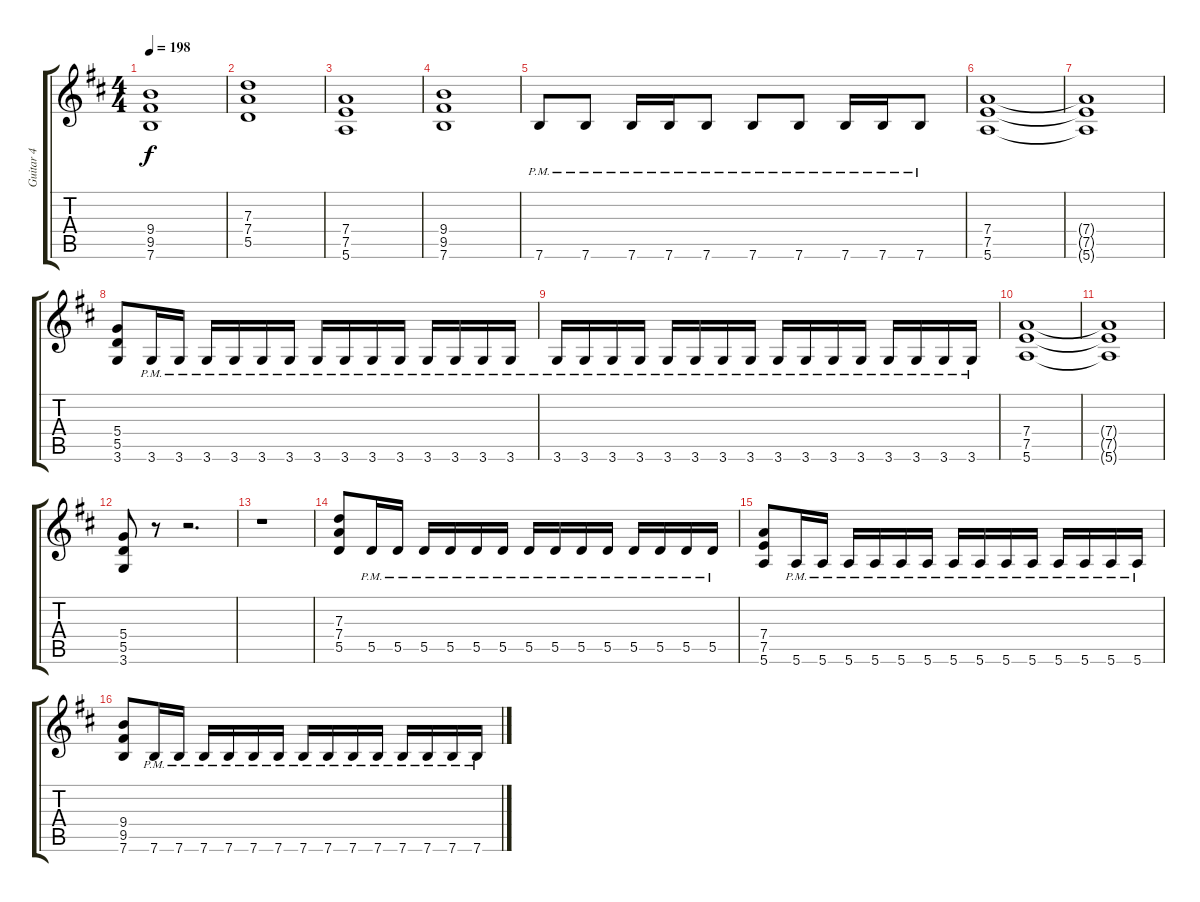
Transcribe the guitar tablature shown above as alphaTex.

\track ("Guitar 4" "Guitar 4") {instrument distortionguitar}
\staff {score tabs}
\tuning (E4 B3 G3 D3 A2 E2) {hide}
\ts (4 4)
\tempo 198
\clef g2
\ks bminor
(9.4{t} 9.5{t} 7.6{t}).1{dy f} |
(7.3 7.4 5.5).1 |
(7.4 7.5 5.6).1 |
(9.4 9.5 7.6).1 |
7.6{pm}.8 7.6{pm}.8 7.6{pm}.16 7.6{pm}.16 7.6{pm}.8 7.6{pm}.8 7.6{pm}.8 7.6{pm}.16 7.6{pm}.16 7.6{pm}.8 |
(7.4 7.5 5.6).1 |
(7.4{t} 7.5{t} 5.6{t}).1 |
(5.4 5.5 3.6).8 3.6{pm}.16 3.6{pm}.16 3.6{pm}.16 3.6{pm}.16 3.6{pm}.16 3.6{pm}.16 3.6{pm}.16 3.6{pm}.16 3.6{pm}.16 3.6{pm}.16 3.6{pm}.16 3.6{pm}.16 3.6{pm}.16 3.6{pm}.16 |
3.6{pm}.16 3.6{pm}.16 3.6{pm}.16 3.6{pm}.16 3.6{pm}.16 3.6{pm}.16 3.6{pm}.16 3.6{pm}.16 3.6{pm}.16 3.6{pm}.16 3.6{pm}.16 3.6{pm}.16 3.6{pm}.16 3.6{pm}.16 3.6{pm}.16 3.6{pm}.16 |
(7.4 7.5 5.6).1 |
(7.4{t} 7.5{t} 5.6{t}).1 |
(5.4 5.5 3.6).8 r.8 r.2{d} |
r.1 |
(7.3 7.4 5.5).8 5.5{pm}.16 5.5{pm}.16 5.5{pm}.16 5.5{pm}.16 5.5{pm}.16 5.5{pm}.16 5.5{pm}.16 5.5{pm}.16 5.5{pm}.16 5.5{pm}.16 5.5{pm}.16 5.5{pm}.16 5.5{pm}.16 5.5{pm}.16 |
(7.4 7.5 5.6).8 5.6{pm}.16 5.6{pm}.16 5.6{pm}.16 5.6{pm}.16 5.6{pm}.16 5.6{pm}.16 5.6{pm}.16 5.6{pm}.16 5.6{pm}.16 5.6{pm}.16 5.6{pm}.16 5.6{pm}.16 5.6{pm}.16 5.6{pm}.16 |
(9.4 9.5 7.6).8 7.6{pm}.16 7.6{pm}.16 7.6{pm}.16 7.6{pm}.16 7.6{pm}.16 7.6{pm}.16 7.6{pm}.16 7.6{pm}.16 7.6{pm}.16 7.6{pm}.16 7.6{pm}.16 7.6{pm}.16 7.6{pm}.16 7.6{pm}.16
